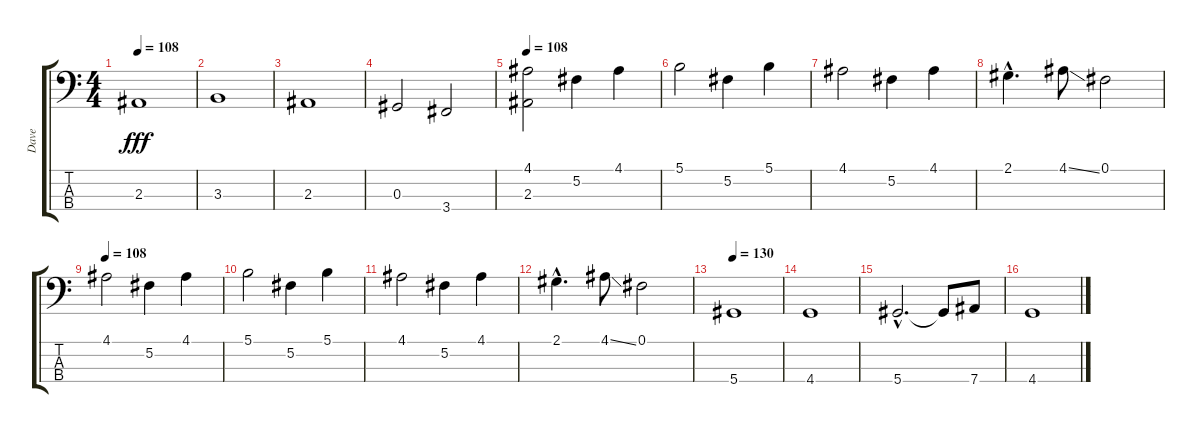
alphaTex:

\track ("Dave" "Dave") {instrument electricbassfinger}
\staff {score tabs}
\tuning (Gb2 Db2 Ab1 Eb1) {hide}
\ts (4 4)
\tempo 108
\clef f4
\ks c
2.3.1{dy fff} |
3.3.1 |
2.3.1 |
0.3.2 3.4.2 |
\tempo 108
(4.1 2.3).2 5.2.4 4.1.4 |
5.1.2 5.2.4 5.1.4 |
4.1.2 5.2.4 4.1.4 |
2.1{hac}.4{d} 4.1{ss}.8 0.1.2 |
\tempo 108
4.1.2 5.2.4 4.1.4 |
5.1.2 5.2.4 5.1.4 |
4.1.2 5.2.4 4.1.4 |
2.1{hac}.4{d} 4.1{ss}.8 0.1.2 |
\tempo 130
5.4.1 |
4.4.1 |
5.4{hac}.2{d} 5.4{t}.8 7.4.8 |
4.4.1
